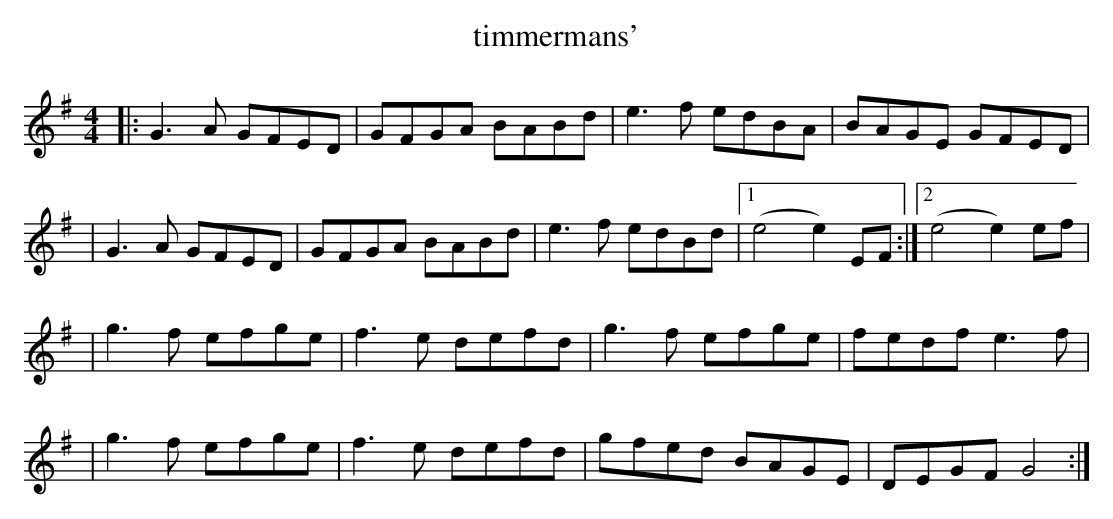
X:1
T: timmermans'
M: 4/4
L: 1/8
K: Gmaj
|:G3A GFED|GFGA BABd|e3f edBA|BAGE GFED|
|G3A GFED|GFGA BABd|e3f edBd|1(e4 e2)EF:|2(e4 e2)ef|
|g3f efge|f3e defd|g3f efge|fedf e3f|
|g3f efge|f3e defd|gfed BAGE|DEGF G4:|
